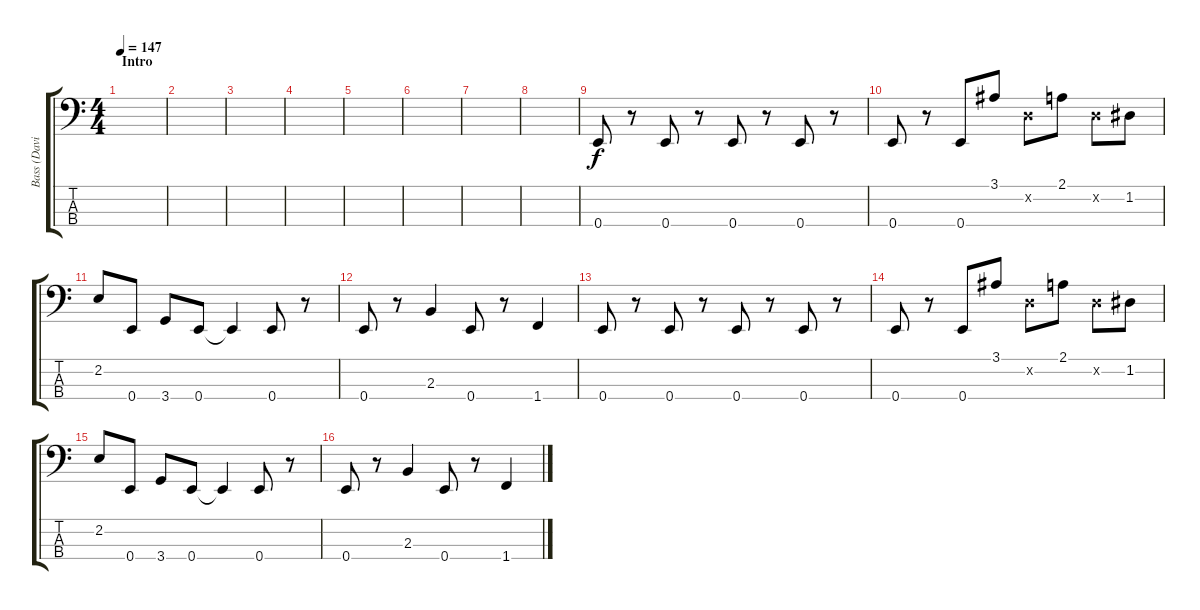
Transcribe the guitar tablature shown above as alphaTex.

\track ("Bass (David Ellefson)" "Bass (Davi") {instrument electricbasspick}
\staff {score tabs}
\tuning (G2 D2 A1 E1) {hide}
\ts (4 4)
\section ("" "Intro")
\tempo 147
\clef f4
\ks c
|
|
|
|
|
|
|
|
0.4.8 r.8 0.4.8 r.8 0.4.8 r.8 0.4.8 r.8 |
0.4.8 r.8 0.4.8 3.1.8 0.2{x}.8 2.1.8 0.2{x}.8 1.2.8 |
2.2.8 0.4.8 3.4.8 0.4.8 0.4{t}.4 0.4.8 r.8 |
0.4.8 r.8 2.3.4 0.4.8 r.8 1.4.4 |
0.4.8 r.8 0.4.8 r.8 0.4.8 r.8 0.4.8 r.8 |
0.4.8 r.8 0.4.8 3.1.8 0.2{x}.8 2.1.8 0.2{x}.8 1.2.8 |
2.2.8 0.4.8 3.4.8 0.4.8 0.4{t}.4 0.4.8 r.8 |
0.4.8 r.8 2.3.4 0.4.8 r.8 1.4.4
